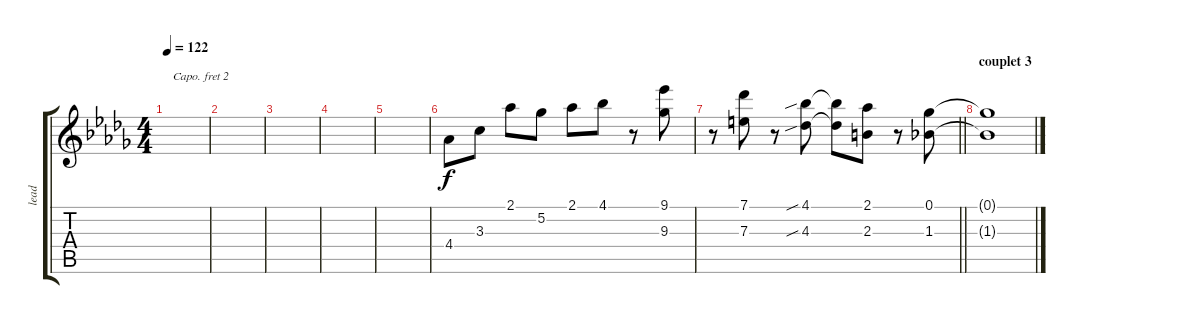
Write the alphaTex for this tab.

\track ("lead" "lead") {instrument electricguitarclean}
\staff {score tabs}
\capo 2
\tuning (E4 B3 G3 D3 A2 E2) {hide}
\ts (4 4)
\tempo 122
\clef g2
\ks db
|
|
|
|
|
4.4.8 3.3.8 2.1.8 5.2.8 2.1.8 4.1.8 r.8 (9.1 9.3).8 |
\barLineRight lightlight
r.8 (7.1 7.3).8 r.8 (4.1{sib} 4.3{sib}).8 (4.1{t} 4.3{t}).8 (2.1 2.3).8 r.8 (0.1 1.3).8 |
\section ("" "couplet 3")
(0.1{t} 1.3{t}).1
